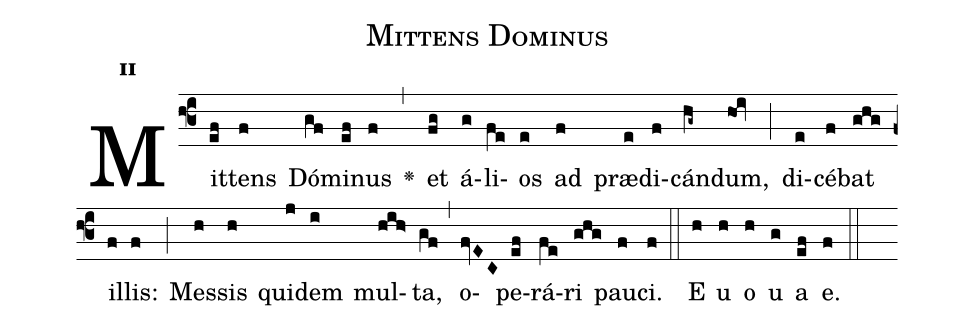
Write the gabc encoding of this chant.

name:Mittens Dominus;
office-part:Antiphona;
mode:2;
%%
initial-style: 1;
name: Mittens Dominus;
book: Antiphonae & Responsoria/Tomus IV, p. 142;
occasion: Dominica XIV per Annum;
office-part: Laudes Ant Bc;
annotation: 2d;
centering-scheme: english;
font: OFLSortsMillGoudy;
height: 11;
width: 4.5;
%%
(f3)Mit(ef)tens(f) Dó(gf)mi(ef)nus(f) <v>\greheightstar</v>(,) et(fg) á(g)li(fe)os(e) ad(f) præ(e)di(f)cán(hg~)dum,(hoi) (;) di(e)cé(f)bat(ghg) il(f)lis:(f) (;) Mes(h)sis(h) qui(j)dem(i) mul(hih>)ta,(gf) (,) o(fvEC)pe(ef)rá(fe)ri(ghg) pau(f)ci.(f) (::) E(h) u(h) o(h) u(g) a(ef) e.(f) (::)
